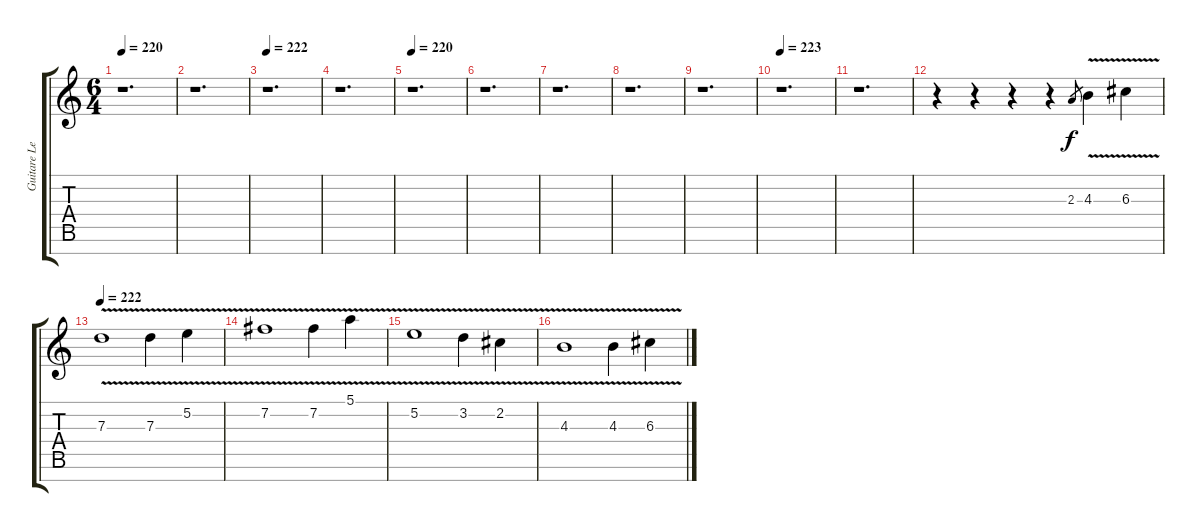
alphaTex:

\track ("Guitare Lead II" "Guitare Le") {instrument overdrivenguitar}
\staff {score tabs}
\tuning (E4 B3 G3 D3 A2 E2 B1) {hide}
\ts (6 4)
\tempo 220
\clef g2
\ks c
r.1{d dy f} |
r.1{d} |
\tempo 222
r.1{d} |
r.1{d} |
\tempo 220
r.1{d} |
r.1{d} |
r.1{d} |
r.1{d} |
r.1{d} |
\tempo 223
r.1{d} |
r.1{d} |
r.4 r.4 r.4 r.4 2.3.8{gr} 4.3{v}.4 6.3{v}.4 |
\tempo 222
7.3{v}.1 7.3{v}.4 5.2{v}.4 |
7.2{v}.1 7.2{v}.4 5.1{v}.4 |
5.2{v}.1 3.2{v}.4 2.2{v}.4 |
4.3{v}.1 4.3{v}.4 6.3{v}.4
